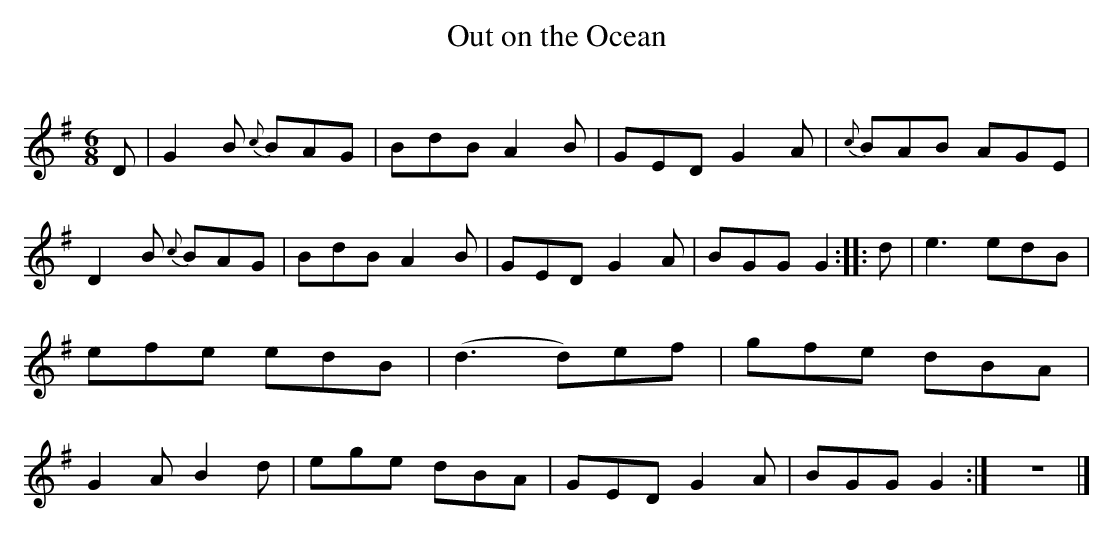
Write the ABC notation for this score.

X:1
T:Out on the Ocean
C:
M:6/8
L:1/8
K:G
D |G2 B {c}BAG |BdB A2 B |GED G2 A |{c}BAB AGE |D2 B {c}BAG |BdB A2 B |GED G2 A |BGG G2 ::d |e3 edB |efe edB |(d3d)ef |gfe dBA |G2 A B2 d |ege dBA |GED G2 A |BGG G2 :|z6 |]
